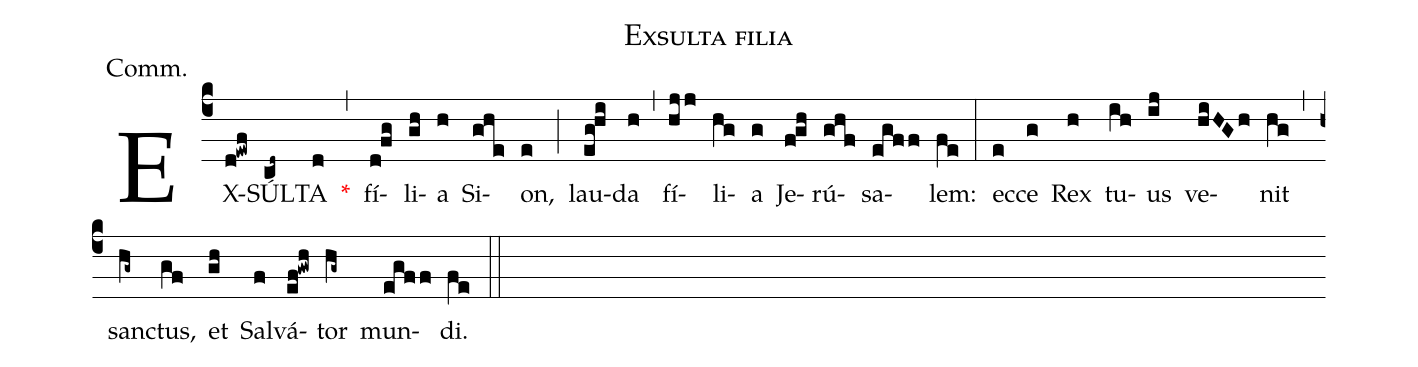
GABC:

name:Exsulta filia;
annotation:Comm.;
mode:IV.;
office-part:Communion;
%%
(c4) EX(d!ewf)SÚL(cd~)TA(d) <v>\red{*}</v>(,) fí(d!fg)li(gh)a(h) Si(ghe)on,(e) (;) lau(eg!hi)da(h) (,) fí(hjj)li(hg)a(g) Je(f!gh)rú(ghf)sa(egff)lem:(fe) (:) ec(e)ce(g) Rex(h) tu(ih)us(ij) ve(hiHGh)nit(hg) (,) sanc(hg~)tus,(gf) et(gh) Sal(f)vá(ef!gwh)tor(hg~) mun(egff)di.(fe) (::)
